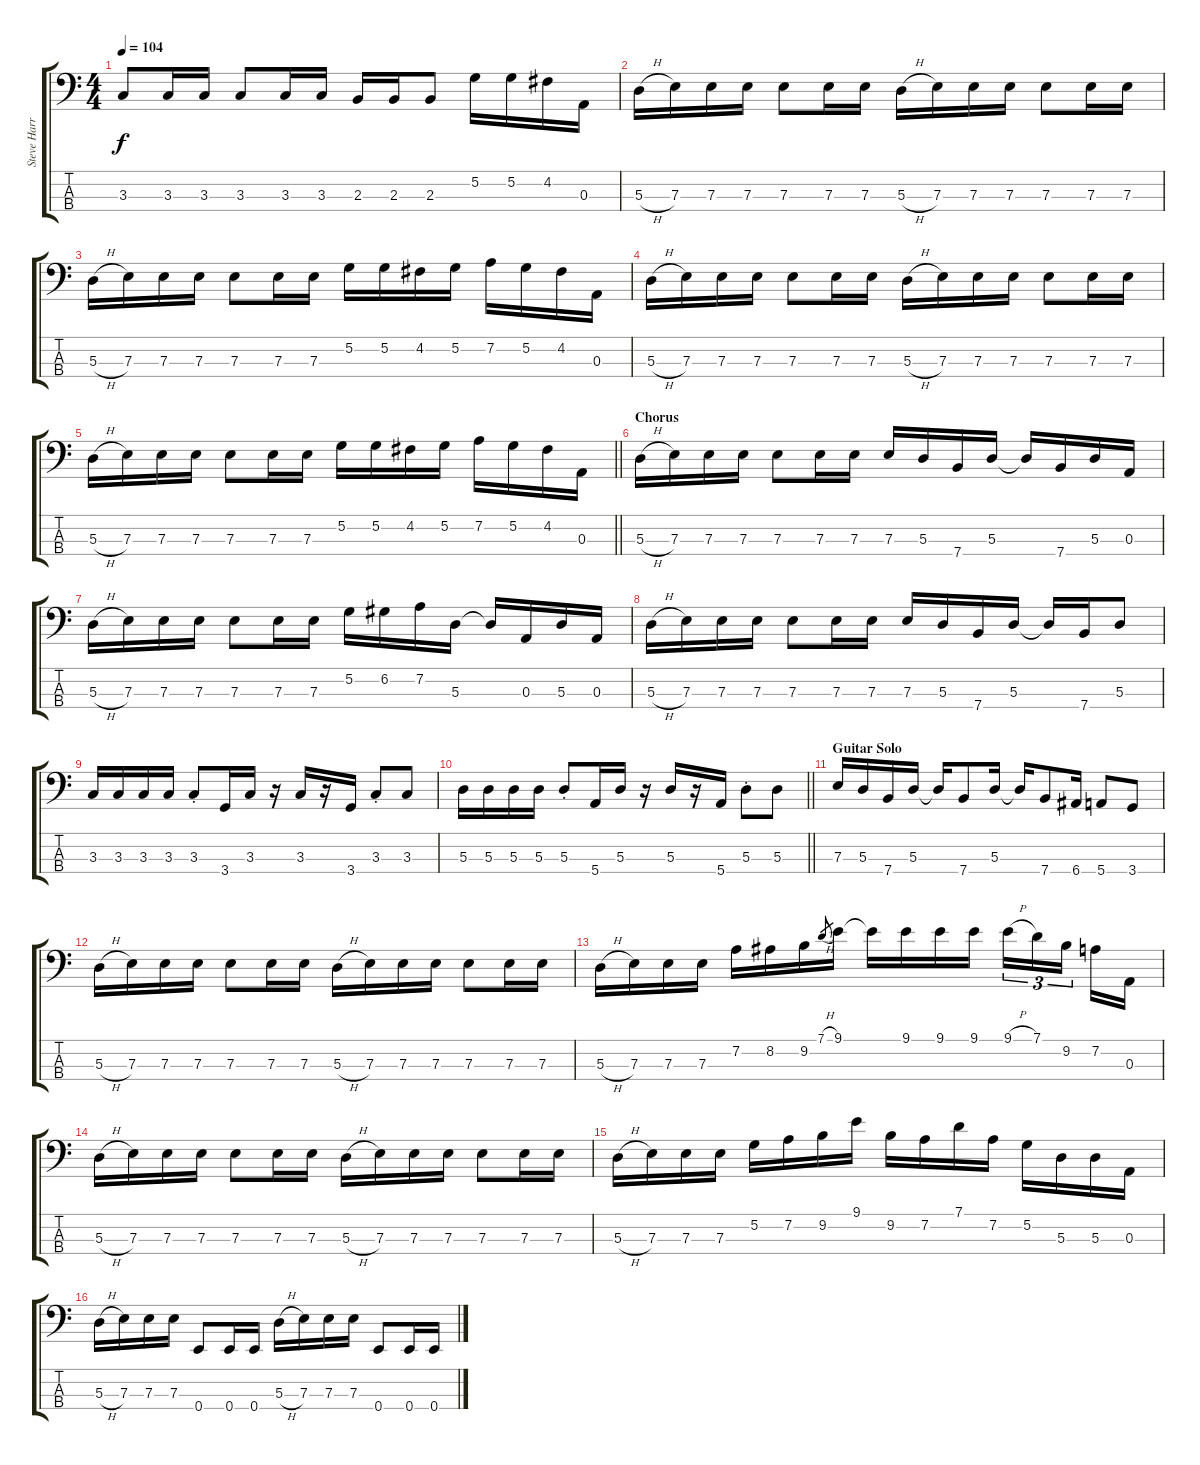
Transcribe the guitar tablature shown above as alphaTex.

\track ("Steve Harris (Bass)" "Steve Harr") {instrument electricbassfinger}
\staff {score tabs}
\tuning (G2 D2 A1 E1) {hide}
\ts (4 4)
\tempo 104
\clef f4
\ks c
3.3.8{dy f} 3.3.16 3.3.16 3.3.8 3.3.16 3.3.16 2.3.16 2.3.16 2.3.8 5.2.16 5.2.16 4.2.16 0.3.16 |
5.3{h}.16 7.3.16 7.3.16 7.3.16 7.3.8 7.3.16 7.3.16 5.3{h}.16 7.3.16 7.3.16 7.3.16 7.3.8 7.3.16 7.3.16 |
5.3{h}.16 7.3.16 7.3.16 7.3.16 7.3.8 7.3.16 7.3.16 5.2.16 5.2.16 4.2.16 5.2.16 7.2.16 5.2.16 4.2.16 0.3.16 |
5.3{h}.16 7.3.16 7.3.16 7.3.16 7.3.8 7.3.16 7.3.16 5.3{h}.16 7.3.16 7.3.16 7.3.16 7.3.8 7.3.16 7.3.16 |
\barLineRight lightlight
5.3{h}.16 7.3.16 7.3.16 7.3.16 7.3.8 7.3.16 7.3.16 5.2.16 5.2.16 4.2.16 5.2.16 7.2.16 5.2.16 4.2.16 0.3.16 |
\section ("" "Chorus")
5.3{h}.16 7.3.16 7.3.16 7.3.16 7.3.8 7.3.16 7.3.16 7.3.16 5.3.16 7.4.16 5.3.16 5.3{t}.16 7.4.16 5.3.16 0.3.16 |
5.3{h}.16 7.3.16 7.3.16 7.3.16 7.3.8 7.3.16 7.3.16 5.2.16 6.2.16 7.2.16 5.3.16 5.3{t}.16 0.3.16 5.3.16 0.3.16 |
5.3{h}.16 7.3.16 7.3.16 7.3.16 7.3.8 7.3.16 7.3.16 7.3.16 5.3.16 7.4.16 5.3.16 5.3{t}.16 7.4.16 5.3.8 |
3.3.16 3.3.16 3.3.16 3.3.16 3.3{st}.8 3.4.16 3.3.16 r.16 3.3.16 r.16 3.4.16 3.3{st}.8 3.3.8 |
\barLineRight lightlight
5.3.16 5.3.16 5.3.16 5.3.16 5.3{st}.8 5.4.16 5.3.16 r.16 5.3.16 r.16 5.4.16 5.3{st}.8 5.3.8 |
\section ("" "Guitar Solo")
7.3.16 5.3.16 7.4.16 5.3.16 5.3{t}.16 7.4.8 5.3.16 5.3{t}.16 7.4.8 6.4.16 5.4.8 3.4.8 |
5.3{h}.16 7.3.16 7.3.16 7.3.16 7.3.8 7.3.16 7.3.16 5.3{h}.16 7.3.16 7.3.16 7.3.16 7.3.8 7.3.16 7.3.16 |
5.3{h}.16 7.3.16 7.3.16 7.3.16 7.2.16 8.2.16 9.2.16 7.1{h}.8{gr} 9.1.16 9.1{t}.16 9.1.16 9.1.16 9.1.16 9.1{h}.16{tu (3 2)} 7.1.16{tu (3 2)} 9.2.16{tu (3 2) beam splitsecondary} 7.2.16 0.3.16 |
5.3{h}.16 7.3.16 7.3.16 7.3.16 7.3.8 7.3.16 7.3.16 5.3{h}.16 7.3.16 7.3.16 7.3.16 7.3.8 7.3.16 7.3.16 |
5.3{h}.16 7.3.16 7.3.16 7.3.16 5.2.16 7.2.16 9.2.16 9.1.16 9.2.16 7.2.16 7.1.16 7.2.16 5.2.16 5.3.16 5.3.16 0.3.16 |
5.3{h}.16 7.3.16 7.3.16 7.3.16 0.4.8 0.4.16 0.4.16 5.3{h}.16 7.3.16 7.3.16 7.3.16 0.4.8 0.4.16 0.4.16
